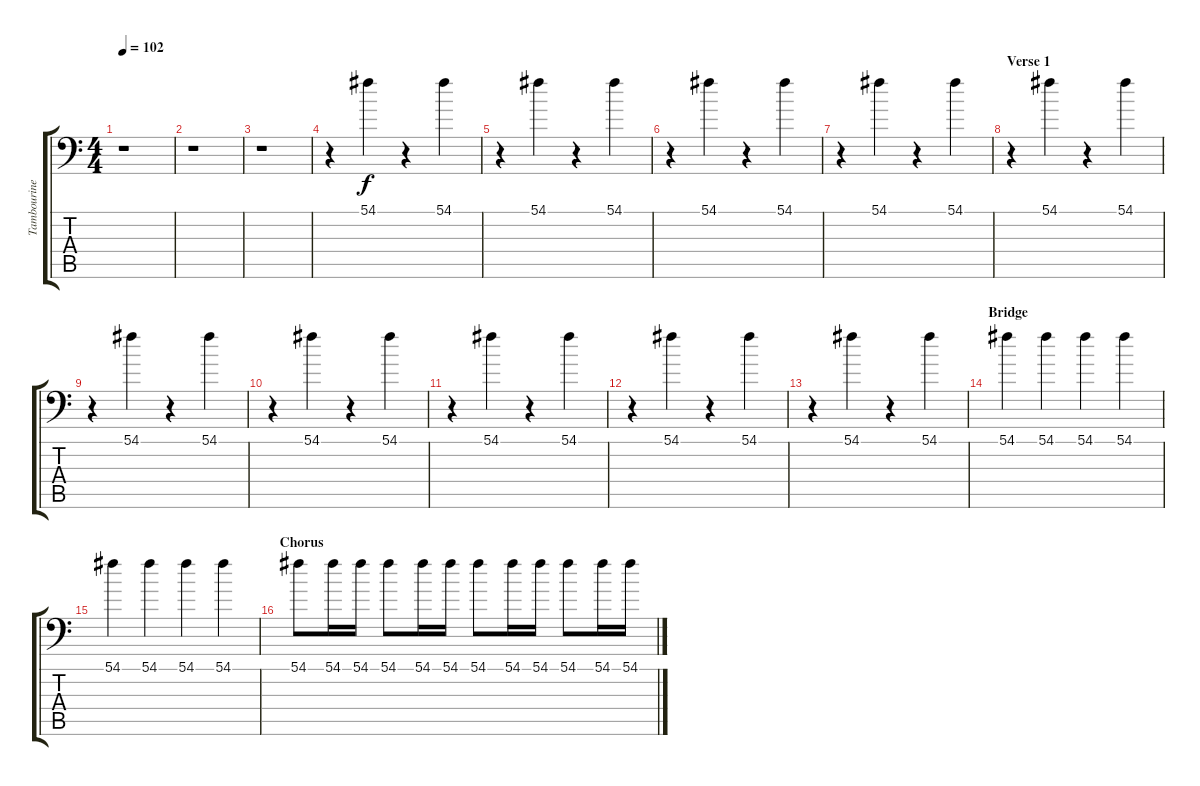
\track ("Tambourine" "Tambourine") {instrument acousticgrandpiano}
\staff {score tabs}
\tuning (C-1 C-1 C-1 C-1 C-1 C-1) {hide}
\ts (4 4)
\tempo 102
\clef f4
\ks c
r.1{dy f} |
r.1 |
r.1 |
r.4 54.1.4 r.4 54.1.4 |
r.4 54.1.4 r.4 54.1.4 |
r.4 54.1.4 r.4 54.1.4 |
r.4 54.1.4 r.4 54.1.4 |
\section ("" "Verse 1")
r.4 54.1.4 r.4 54.1.4 |
r.4 54.1.4 r.4 54.1.4 |
r.4 54.1.4 r.4 54.1.4 |
r.4 54.1.4 r.4 54.1.4 |
r.4 54.1.4 r.4 54.1.4 |
r.4 54.1.4 r.4 54.1.4 |
\section ("" "Bridge")
54.1.4 54.1.4 54.1.4 54.1.4 |
54.1.4 54.1.4 54.1.4 54.1.4 |
\section ("" "Chorus")
54.1.8 54.1.16 54.1.16 54.1.8 54.1.16 54.1.16 54.1.8 54.1.16 54.1.16 54.1.8 54.1.16 54.1.16
